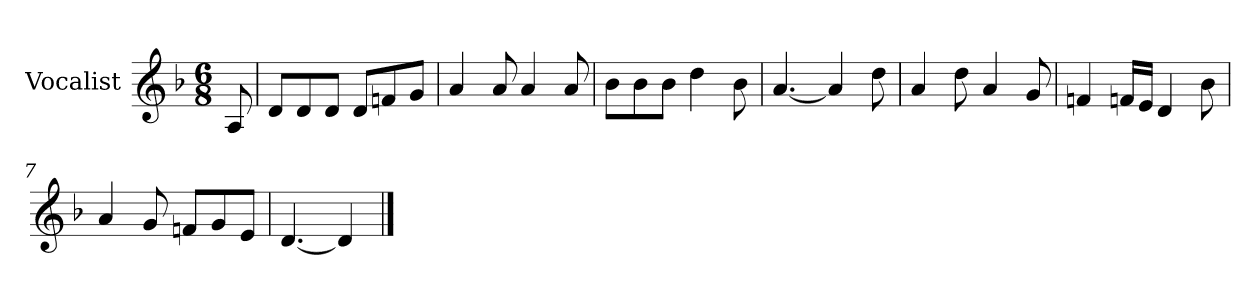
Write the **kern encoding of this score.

**kern
*part1
*staff1
*I"Vocalist
*k[b-]
*d:
*M6/8
=
8A
=1
8dL
8d
8dJ
8dL
8fn
8gJ
=2
4a
8a
4a
8a
=3
8b-L
8b-
8b-J
4dd
8b-
=4
[4.a
4a]
8dd
=5
4a
8dd
4a
8g
=6
4fn
16fnLL
16eJJ
4d
8b-
=7
4a
8g
8fnL
8g
8eJ
=8
[4.d
4d]
==
*-
